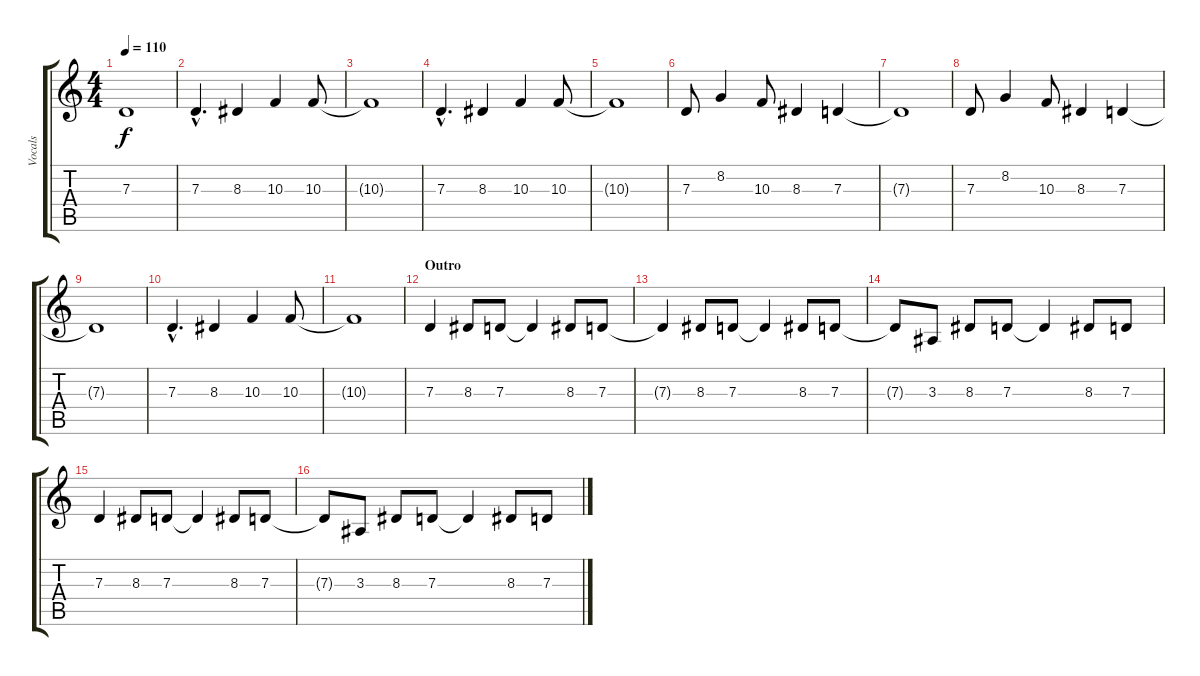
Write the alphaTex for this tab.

\track ("Vocals" "Vocals") {instrument altosax}
\staff {score tabs}
\tuning (E4 B3 G3 D3 A2 E2) {hide}
\ts (4 4)
\tempo 110
\clef g2
\ks c
7.3{t}.1{dy f} |
7.3{hac}.4{d} 8.3.4 10.3.4 10.3.8 |
10.3{t}.1 |
7.3{hac}.4{d} 8.3.4 10.3.4 10.3.8 |
10.3{t}.1 |
7.3.8 8.2.4 10.3.8 8.3.4 7.3.4 |
7.3{t}.1 |
7.3.8 8.2.4 10.3.8 8.3.4 7.3.4 |
7.3{t}.1 |
7.3{hac}.4{d} 8.3.4 10.3.4 10.3.8 |
10.3{t}.1 |
\section ("" "Outro")
7.3.4 8.3.8 7.3.8 7.3{t}.4 8.3.8 7.3.8 |
7.3{t}.4 8.3.8 7.3.8 7.3{t}.4 8.3.8 7.3.8 |
7.3{t}.8 3.3.8 8.3.8 7.3.8 7.3{t}.4 8.3.8 7.3.8 |
7.3.4 8.3.8 7.3.8 7.3{t}.4 8.3.8 7.3.8 |
7.3{t}.8 3.3.8 8.3.8 7.3.8 7.3{t}.4 8.3.8 7.3.8
